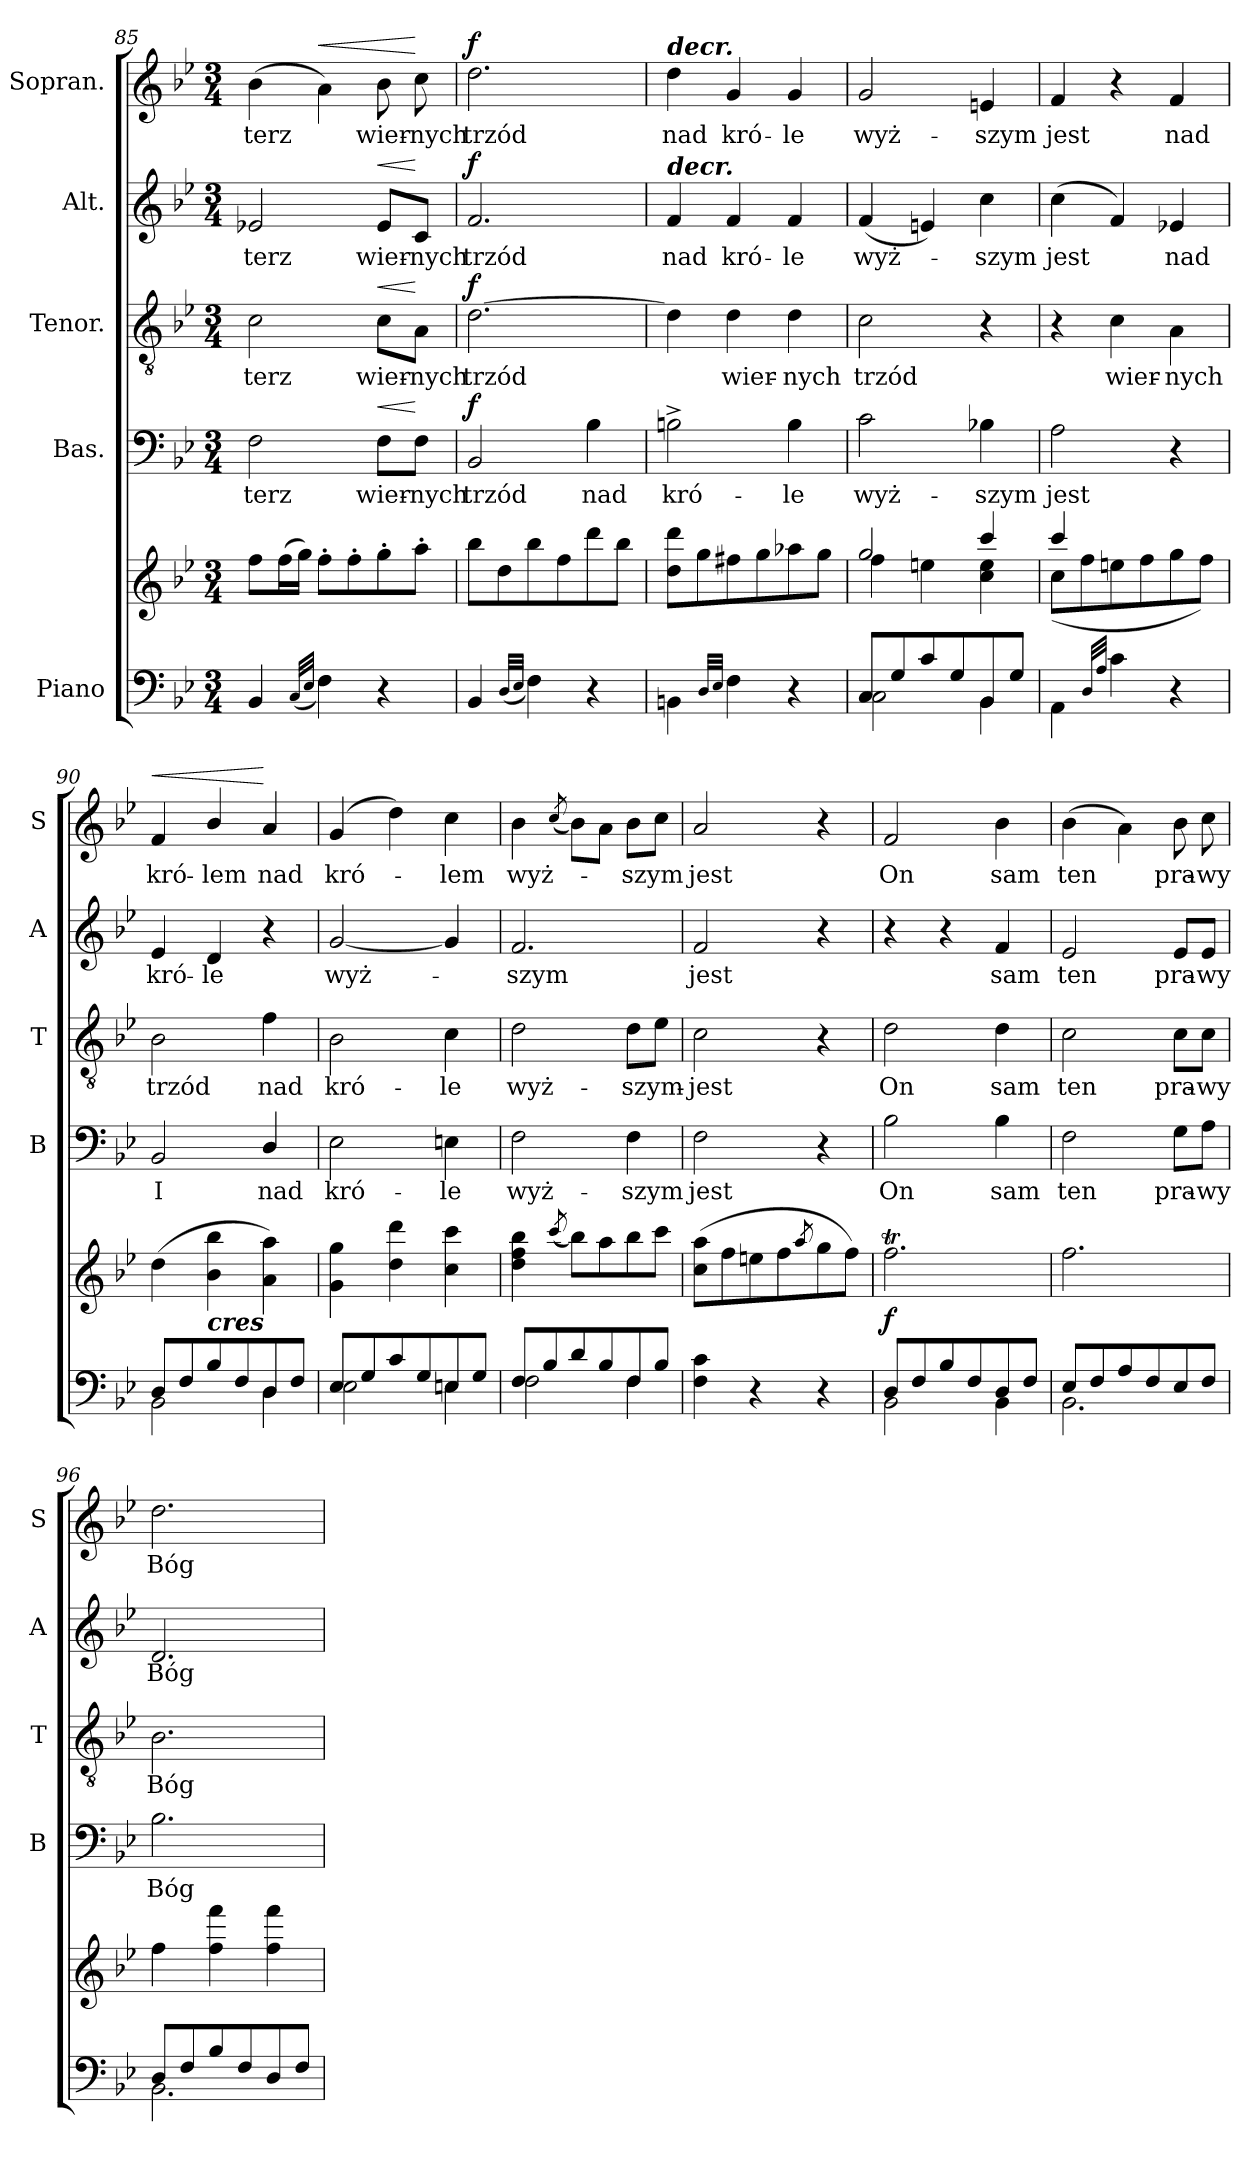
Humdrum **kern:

**kern	**kern	**dynam	**kern	**text	**dynam	**kern	**text	**dynam	**kern	**text	**dynam	**kern	**text	**dynam
*part5	*part5	*part5	*part4	*part4	*part4	*part3	*part3	*part3	*part2	*part2	*part2	*part1	*part1	*part1
*staff6	*staff5	*staff5/6	*staff4	*staff4	*staff4	*staff3	*staff3	*staff3	*staff2	*staff2	*staff2	*staff1	*staff1	*staff1
*I"Piano	*	*	*I"Bas.	*	*	*I"Tenor.	*	*	*I"Alt.	*	*	*I"Sopran.	*	*
*	*	*	*I'B	*	*	*I'T	*	*	*I'A	*	*	*I'S	*	*
*clefF4	*clefG2	*	*clefF4	*	*	*clefGv2	*	*	*clefG2	*	*	*clefG2	*	*
*k[b-e-]	*k[b-e-]	*	*k[b-e-]	*	*	*k[b-e-]	*	*	*k[b-e-]	*	*	*k[b-e-]	*	*
*B-:	*B-:	*	*B-:	*	*	*B-:	*	*	*B-:	*	*	*B-:	*	*
*M3/4	*M3/4	*	*M3/4	*	*	*M3/4	*	*	*M3/4	*	*	*M3/4	*	*
=85	=85	=85	=85	=85	=85	=85	=85	=85	=85	=85	=85	=85	=85	=85
4BB-/	8ff\L	.	2F\	-terz	.	2c\	-terz	.	2e-X/	-terz	.	(4b-\	-terz	.
.	(16ff\L	.	.	.	.	.	.	.	.	.	.	.	.	.
.	16gg\JJ)	.	.	.	.	.	.	.	.	.	.	.	.	.
(32qqC/LLL	.	.	.	.	.	.	.	.	.	.	.	.	.	.
32qqE-/JJJ	.	.	.	.	.	.	.	.	.	.	.	.	.	.
!	!	!	!	!	!	!	!	!	!	!	!	!	!	!LO:HP:a
4F\)	8ff'\L	.	.	.	.	.	.	.	.	.	.	4a\)	.	<
.	8ff'\	.	.	.	.	.	.	.	.	.	.	.	.	.
!	!	!	!	!	!LO:HP:a	!	!	!LO:HP:a	!	!	!LO:HP:a	!	!	!
4r	8gg'\	.	8F\L	wier-	<	8c\L	wier-	<	8e-/L	wier-	<	8b-\	wier-	.
.	8aa'\J	.	8F\J	-nych	[	8A\J	-nych	[	8c/J	-nych	[	8cc\	-nych	[
=86	=86	=86	=86	=86	=86	=86	=86	=86	=86	=86	=86	=86	=86	=86
!	!	!	!	!	!LO:DY:a	!	!	!LO:DY:a	!	!	!LO:DY:a	!	!	!LO:DY:a
4BB-/	8bb-\L	.	2BB-/	trzód	f	[2.d\	trzód	f	2.f/	trzód	f	2.dd\	trzód	f
.	8dd\	.	.	.	.	.	.	.	.	.	.	.	.	.
(32qqD/LLL	.	.	.	.	.	.	.	.	.	.	.	.	.	.
32qqE-/JJJ	.	.	.	.	.	.	.	.	.	.	.	.	.	.
4F\)	8bb-\	.	.	.	.	.	.	.	.	.	.	.	.	.
.	8ff\	.	.	.	.	.	.	.	.	.	.	.	.	.
4r	8ddd\	.	4B-\	nad	.	.	.	.	.	.	.	.	.	.
.	8bb-\J	.	.	.	.	.	.	.	.	.	.	.	.	.
=87	=87	=87	=87	=87	=87	=87	=87	=87	=87	=87	=87	=87	=87	=87
!	!	!	!	!	!	!	!	!	!	!	!	!LO:TX:a:Bi:t=decr.	!	!
!	!	!	!	!	!	!	!	!	!LO:TX:a:Bi:t=decr.	!	!	!	!	!
4BBn\	8dd\ 8ddd\L	.	2Bn^\	kró-	.	4d\]	.	.	4f/	nad	.	4dd\	nad	.
.	8gg\	.	.	.	.	.	.	.	.	.	.	.	.	.
32qqD/LLL	.	.	.	.	.	.	.	.	.	.	.	.	.	.
32qqE-/JJJ	.	.	.	.	.	.	.	.	.	.	.	.	.	.
4F\	8ff#X\	.	.	.	.	4d\	wier-	.	4f/	kró-	.	4g/	kró-	.
.	8gg\	.	.	.	.	.	.	.	.	.	.	.	.	.
4r	8aa-X\	.	4B\	-le	.	4d\	-nych	.	4f/	-le	.	4g/	-le	.
.	8gg\J	.	.	.	.	.	.	.	.	.	.	.	.	.
=88	=88	=88	=88	=88	=88	=88	=88	=88	=88	=88	=88	=88	=88	=88
*^	*^	*	*	*	*	*	*	*	*	*	*	*	*	*
8C/L	2C\	2gg/	4ff\	.	2c\	wyż-	.	2c\	trzód	.	(4f/	wyż-	.	2g/	wyż-	.
8G/	.	.	.	.	.	.	.	.	.	.	.	.	.	.	.	.
8c/	.	.	4een\	.	.	.	.	.	.	.	4en/)	.	.	.	.	.
8G/	.	.	.	.	.	.	.	.	.	.	.	.	.	.	.	.
8BB-/	4BB-\	4ccc/	4cc\ 4ee\	.	4B-X\	-szym	.	4r	.	.	4cc\	-szym	.	4en/	-szym	.
8G/J	.	.	.	.	.	.	.	.	.	.	.	.	.	.	.	.
*v	*v	*	*	*	*	*	*	*	*	*	*	*	*	*	*	*
=89	=89	=89	=89	=89	=89	=89	=89	=89	=89	=89	=89	=89	=89	=89	=89
4AA\	4ccc/	(8cc\L	.	2A\	jest	.	4r	.	.	(4cc\	jest	.	4f/	jest	.
.	.	8ff\	.	.	.	.	.	.	.	.	.	.	.	.	.
32qqD/LLL	.	.	.	.	.	.	.	.	.	.	.	.	.	.	.
32qqA/JJJ	.	.	.	.	.	.	.	.	.	.	.	.	.	.	.
4c\	2ryy	8een\	.	.	.	.	4c\	wier-	.	4f/)	.	.	4r	.	.
.	.	8ff\	.	.	.	.	.	.	.	.	.	.	.	.	.
4r	.	8gg\	.	4r	.	.	4A\	-nych	.	4e-X/	nad	.	4f/	nad	.
.	.	8ff\J)	.	.	.	.	.	.	.	.	.	.	.	.	.
=90	=90	=90	=90	=90	=90	=90	=90	=90	=90	=90	=90	=90	=90	=90	=90
*^	*	*	*	*	*	*	*	*	*	*	*	*	*	*	*
!	!	!	!	!	!	!	!	!	!	!	!	!	!	!	!	!LO:HP:a
*	*	*v	*v	*	*	*	*	*	*	*	*	*	*	*	*	*
8D/L	2BB-\	(4dd\	.	2BB-/	I	.	2B-\	trzód	.	4e-/	kró-	.	4f/	kró-	<
8F/	.	.	.	.	.	.	.	.	.	.	.	.	.	.	.
!	!	!LO:TX:c:Bi:t=cres	!	!	!	!	!	!	!	!	!	!	!	!	!
8B-/	.	4b-\ 4bb-\	.	.	.	.	.	.	.	4d/	-le	.	4b-/	-lem	.
8F/	.	.	.	.	.	.	.	.	.	.	.	.	.	.	.
8D/	4D\	4a\ 4aa\)	.	4D/	nad	.	4f\	nad	.	4r	.	.	4a/	nad	[
8F/J	.	.	.	.	.	.	.	.	.	.	.	.	.	.	.
=91	=91	=91	=91	=91	=91	=91	=91	=91	=91	=91	=91	=91	=91	=91	=91
8E-/L	2E-\	4g\ 4gg\	.	2E-\	kró-	.	2B-\	kró-	.	[2g/	wyż-	.	(4g/	kró-	.
8G/	.	.	.	.	.	.	.	.	.	.	.	.	.	.	.
8c/	.	4dd\ 4ddd\	.	.	.	.	.	.	.	.	.	.	4dd\)	.	.
8G/	.	.	.	.	.	.	.	.	.	.	.	.	.	.	.
8En/	4E\	4cc\ 4ccc\	.	4En\	-le	.	4c\	-le	.	4g/]	.	.	4cc\	-lem	.
8G/J	.	.	.	.	.	.	.	.	.	.	.	.	.	.	.
=92	=92	=92	=92	=92	=92	=92	=92	=92	=92	=92	=92	=92	=92	=92	=92
8F/L	2F\	4dd\ 4ff\ 4bb-\	.	2F\	wyż-	.	2d\	wyż-	.	2.f/	-szym	.	4b-\	wyż-	.
8B-/	.	.	.	.	.	.	.	.	.	.	.	.	.	.	.
.	.	(8qccc/	.	.	.	.	.	.	.	.	.	.	(<8qcc/	.	.
8d/	.	8bb-\L)	.	.	.	.	.	.	.	.	.	.	8b-\L)	.	.
8B-/	.	8aa\	.	.	.	.	.	.	.	.	.	.	8a\J	.	.
8F/	4F\	8bb-\	.	4F\	-szym	.	8d\L	-szym-	.	.	.	.	8b-\L	szym	.
8B-/J	.	8ccc\J	.	.	.	.	8e-\J	.	.	.	.	.	8cc\J	.	.
*v	*v	*	*	*	*	*	*	*	*	*	*	*	*	*	*
=93	=93	=93	=93	=93	=93	=93	=93	=93	=93	=93	=93	=93	=93	=93
4F\ 4c\	(8cc\ 8aa\L	.	2F\	jest	.	2c\	-jest	.	2f/	jest	.	2a/	jest	.
.	8ff\	.	.	.	.	.	.	.	.	.	.	.	.	.
4r	8een\	.	.	.	.	.	.	.	.	.	.	.	.	.
.	8ff\	.	.	.	.	.	.	.	.	.	.	.	.	.
.	8qaa/	.	.	.	.	.	.	.	.	.	.	.	.	.
4r	8gg\	.	4r	.	.	4r	.	.	4r	.	.	4r	.	.
.	8ff\J)	.	.	.	.	.	.	.	.	.	.	.	.	.
=94	=94	=94	=94	=94	=94	=94	=94	=94	=94	=94	=94	=94	=94	=94
*^	*	*	*	*	*	*	*	*	*	*	*	*	*	*
8D/L	2BB-\	2.ffT\	f	2B-\	On	.	2d\	On	.	4r	.	.	2f/	On	.
8F/	.	.	.	.	.	.	.	.	.	.	.	.	.	.	.
8B-/	.	.	.	.	.	.	.	.	.	4r	.	.	.	.	.
8F/	.	.	.	.	.	.	.	.	.	.	.	.	.	.	.
8D/	4BB-\	.	.	4B-\	sam	.	4d\	sam	.	4f/	sam	.	4b-\	sam	.
8F/J	.	.	.	.	.	.	.	.	.	.	.	.	.	.	.
=95	=95	=95	=95	=95	=95	=95	=95	=95	=95	=95	=95	=95	=95	=95	=95
8E-/L	2.BB-\	2.ff\	.	2F\	ten	.	2c\	ten	.	2e-/	ten	.	(4b-\	ten	.
8F/	.	.	.	.	.	.	.	.	.	.	.	.	.	.	.
8A/	.	.	.	.	.	.	.	.	.	.	.	.	4a\)	.	.
8F/	.	.	.	.	.	.	.	.	.	.	.	.	.	.	.
8E-/	.	.	.	8G\L	pra-	.	8c\L	pra-	.	8e-/L	pra-	.	8b-\	pra-	.
8F/J	.	.	.	8A\J	-wy	.	8c\J	-wy	.	8e-/J	-wy	.	8cc\	-wy	.
=96	=96	=96	=96	=96	=96	=96	=96	=96	=96	=96	=96	=96	=96	=96	=96
8D/L	2.BB-\	4ffTTT\	.	2.B-\	Bóg	.	2.B-\	Bóg	.	2.d/	Bóg	.	2.dd\	Bóg	.
8F/	.	.	.	.	.	.	.	.	.	.	.	.	.	.	.
8B-/	.	4ff\ 4fff\	.	.	.	.	.	.	.	.	.	.	.	.	.
8F/	.	.	.	.	.	.	.	.	.	.	.	.	.	.	.
8D/	.	4ff\ 4fff\	.	.	.	.	.	.	.	.	.	.	.	.	.
8F/J	.	.	.	.	.	.	.	.	.	.	.	.	.	.	.
*v	*v	*	*	*	*	*	*	*	*	*	*	*	*	*	*
=	=	=	=	=	=	=	=	=	=	=	=	=	=	=
*-	*-	*-	*-	*-	*-	*-	*-	*-	*-	*-	*-	*-	*-	*-
